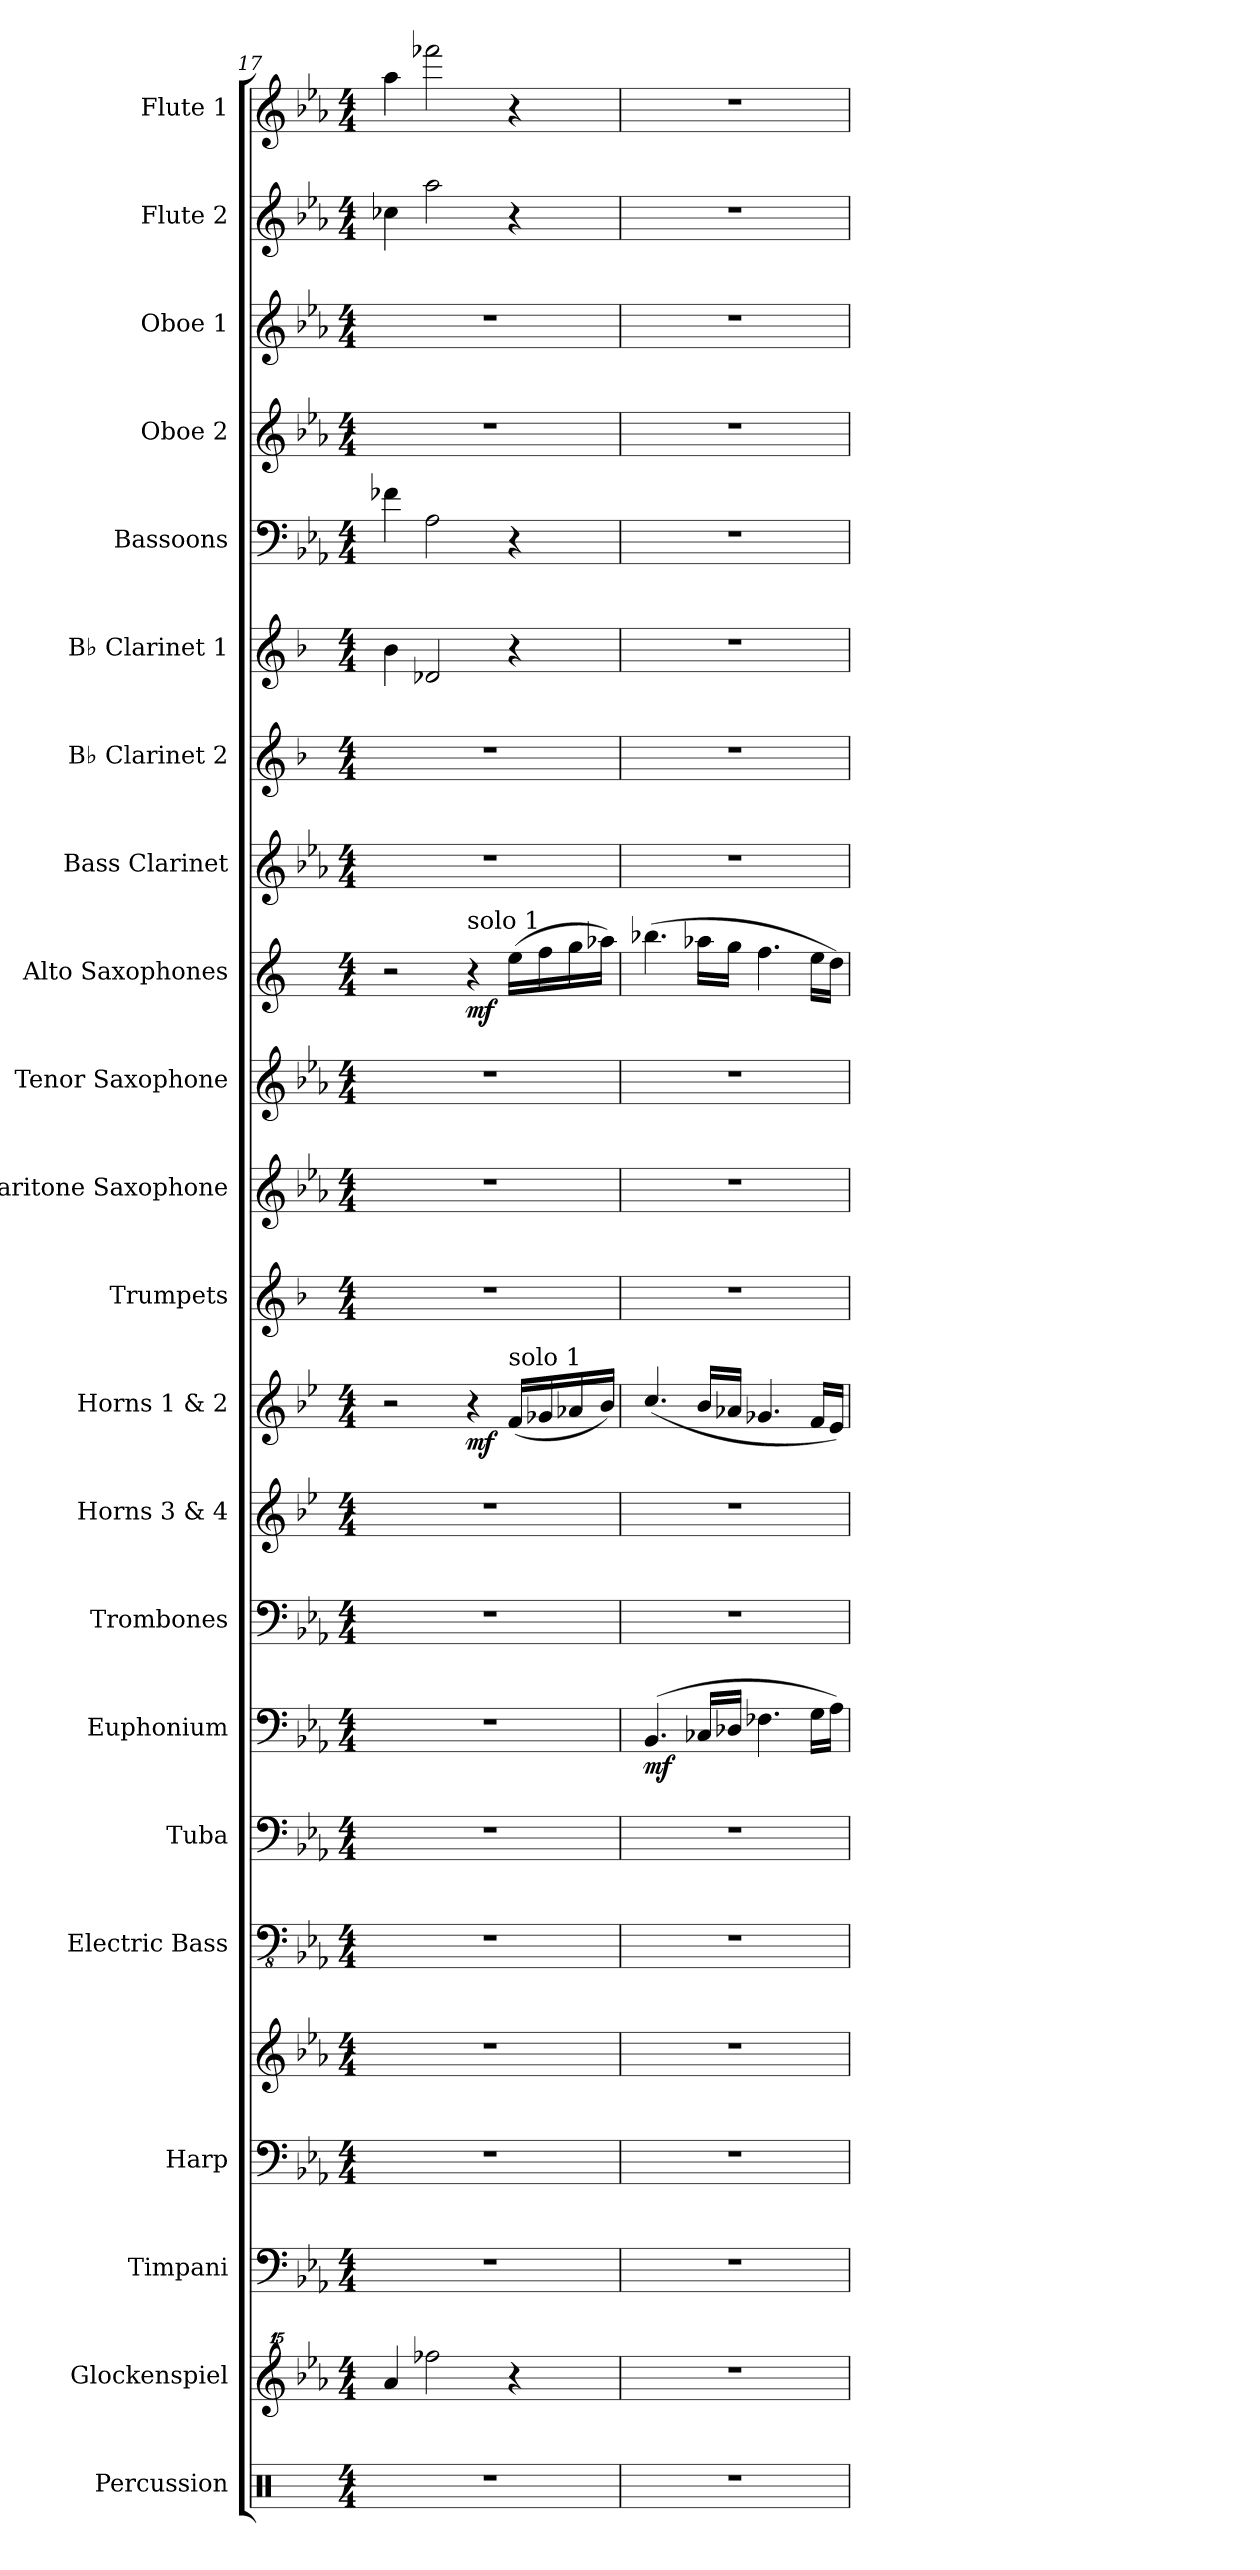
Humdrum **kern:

**kern	**kern	**kern	**kern	**kern	**kern	**kern	**kern	**dynam	**kern	**kern	**kern	**dynam	**kern	**kern	**kern	**kern	**dynam	**kern	**kern	**kern	**kern	**kern	**kern	**kern	**kern
*part22	*part21	*part20	*part19	*part19	*part18	*part17	*part16	*part16	*part15	*part14	*part13	*part13	*part12	*part11	*part10	*part9	*part9	*part8	*part7	*part6	*part5	*part4	*part3	*part2	*part1
*staff23	*staff22	*staff21	*staff20	*staff19	*staff18	*staff17	*staff16	*staff16	*staff15	*staff14	*staff13	*staff13	*staff12	*staff11	*staff10	*staff9	*staff9	*staff8	*staff7	*staff6	*staff5	*staff4	*staff3	*staff2	*staff1
*I"Percussion	*I"Glockenspiel	*I"Timpani	*I"Harp	*	*I"Electric Bass	*I"Tuba	*I"Euphonium	*	*I"Trombones	*I"Horns 3 &amp; 4	*I"Horns 1 &amp; 2	*	*I"Trumpets	*I"Baritone Saxophone	*I"Tenor Saxophone	*I"Alto Saxophones	*	*I"Bass Clarinet	*I"B♭ Clarinet 2	*I"B♭ Clarinet 1	*I"Bassoons	*I"Oboe 2	*I"Oboe 1	*I"Flute 2	*I"Flute 1
*I'Perc.	*I'Glk.	*I'Timp.	*I'Hrp.	*	*I'El. B.	*I'Tba.	*I'Euph.	*	*I'Tbns.	*I'Hns. 3/4	*I'Hns. 1/2	*	*I'Tpts.	*I'Bar. Sax.	*I'T. Sax.	*I'A. Saxes.	*	*I'B. Cl.	*I'B♭ Cl. 2	*I'B♭ Cl. 1	*I'Bsns.	*I'Ob. 2	*I'Ob. 1	*I'Fl. 2	*I'Fl. 1
!!LO:PB:g=z
*clefX	*clefG^^2	*clefF4	*clefF4	*clefG2	*clefFv4	*clefF4	*clefF4	*	*clefF4	*clefG2	*clefG2	*	*clefG2	*clefG2	*clefG2	*clefG2	*	*clefG2	*clefG2	*clefG2	*clefF4	*clefG2	*clefG2	*clefG2	*clefG2
*	*	*	*	*	*	*	*	*	*	*ITrd4c7	*ITrd4c7	*	*ITrd1c2	*ITrd12c21	*ITrd8c14	*ITrd5c9	*	*ITrd8c14	*ITrd1c2	*ITrd1c2	*	*	*	*	*
*k[]	*k[b-e-a-]	*k[b-e-a-]	*k[b-e-a-]	*k[b-e-a-]	*k[b-e-a-]	*k[b-e-a-]	*k[b-e-a-]	*	*k[b-e-a-]	*k[b-e-a-]	*k[b-e-a-]	*	*k[b-e-a-]	*k[b-e-a-]	*k[b-e-a-]	*k[b-e-a-]	*	*k[b-e-a-]	*k[b-e-a-]	*k[b-e-a-]	*k[b-e-a-]	*k[b-e-a-]	*k[b-e-a-]	*k[b-e-a-]	*k[b-e-a-]
*M4/4	*M4/4	*M4/4	*M4/4	*M4/4	*M4/4	*M4/4	*M4/4	*	*M4/4	*M4/4	*M4/4	*	*M4/4	*M4/4	*M4/4	*M4/4	*	*M4/4	*M4/4	*M4/4	*M4/4	*M4/4	*M4/4	*M4/4	*M4/4
=17	=17	=17	=17	=17	=17	=17	=17	=17	=17	=17	=17	=17	=17	=17	=17	=17	=17	=17	=17	=17	=17	=17	=17	=17	=17
1r	4aaa-/	1r	1r	1r	1r	1r	1r	.	1r	1r	2r	.	1r	1r	1r	2r	.	1r	1r	4a-\	4f-X\	1r	1r	4cc-X\	4aa-\
.	2ffff-X\	.	.	.	.	.	.	.	.	.	.	.	.	.	.	.	.	.	.	2c-X/	2A-\	.	.	2aa-\	2fff-X\
!	!	!	!	!	!	!	!	!	!	!	!	!	!	!	!	!LO:TX:a:t=solo 1	!	!	!	!	!	!	!	!	!
!	!	!	!	!	!	!	!	!	!	!	!	!LO:DY:b	!	!	!	!	!LO:DY:b	!	!	!	!	!	!	!	!
.	.	.	.	.	.	.	.	.	.	.	4r	mf	.	.	.	4r	mf	.	.	.	.	.	.	.	.
!	!	!	!	!	!	!	!	!	!	!	!LO:TX:a:t=solo 1	!	!	!	!	!	!	!	!	!	!	!	!	!	!
.	4r	.	.	.	.	.	.	.	.	.	(16B-/LL	.	.	.	.	(16g\LL	.	.	.	4r	4r	.	.	4r	4r
.	.	.	.	.	.	.	.	.	.	.	16c-X/	.	.	.	.	16a-\	.	.	.	.	.	.	.	.	.
.	.	.	.	.	.	.	.	.	.	.	16d-X/	.	.	.	.	16b-\	.	.	.	.	.	.	.	.	.
.	.	.	.	.	.	.	.	.	.	.	16e-/JJ)	.	.	.	.	16cc-X\JJ)	.	.	.	.	.	.	.	.	.
=18	=18	=18	=18	=18	=18	=18	=18	=18	=18	=18	=18	=18	=18	=18	=18	=18	=18	=18	=18	=18	=18	=18	=18	=18	=18
!	!	!	!	!	!	!	!	!LO:DY:b	!	!	!	!	!	!	!	!	!	!	!	!	!	!	!	!	!
1r	1r	1r	1r	1r	1r	1r	(4.BB-/	mf	1r	1r	(4.f/	.	1r	1r	1r	(4.dd-X\	.	1r	1r	1r	1r	1r	1r	1r	1r
.	.	.	.	.	.	.	16C-X/LL	.	.	.	16e-/LL	.	.	.	.	16cc-X\LL	.	.	.	.	.	.	.	.	.
.	.	.	.	.	.	.	16D-X/JJ	.	.	.	16d-X/JJ	.	.	.	.	16b-\JJ	.	.	.	.	.	.	.	.	.
.	.	.	.	.	.	.	4.F-X\	.	.	.	4.c-X/	.	.	.	.	4.a-\	.	.	.	.	.	.	.	.	.
.	.	.	.	.	.	.	16G\LL	.	.	.	16B-/LL	.	.	.	.	16g\LL	.	.	.	.	.	.	.	.	.
.	.	.	.	.	.	.	16A-\JJ)	.	.	.	16A-/JJ)	.	.	.	.	16f\JJ)	.	.	.	.	.	.	.	.	.
=	=	=	=	=	=	=	=	=	=	=	=	=	=	=	=	=	=	=	=	=	=	=	=	=	=
*-	*-	*-	*-	*-	*-	*-	*-	*-	*-	*-	*-	*-	*-	*-	*-	*-	*-	*-	*-	*-	*-	*-	*-	*-	*-
